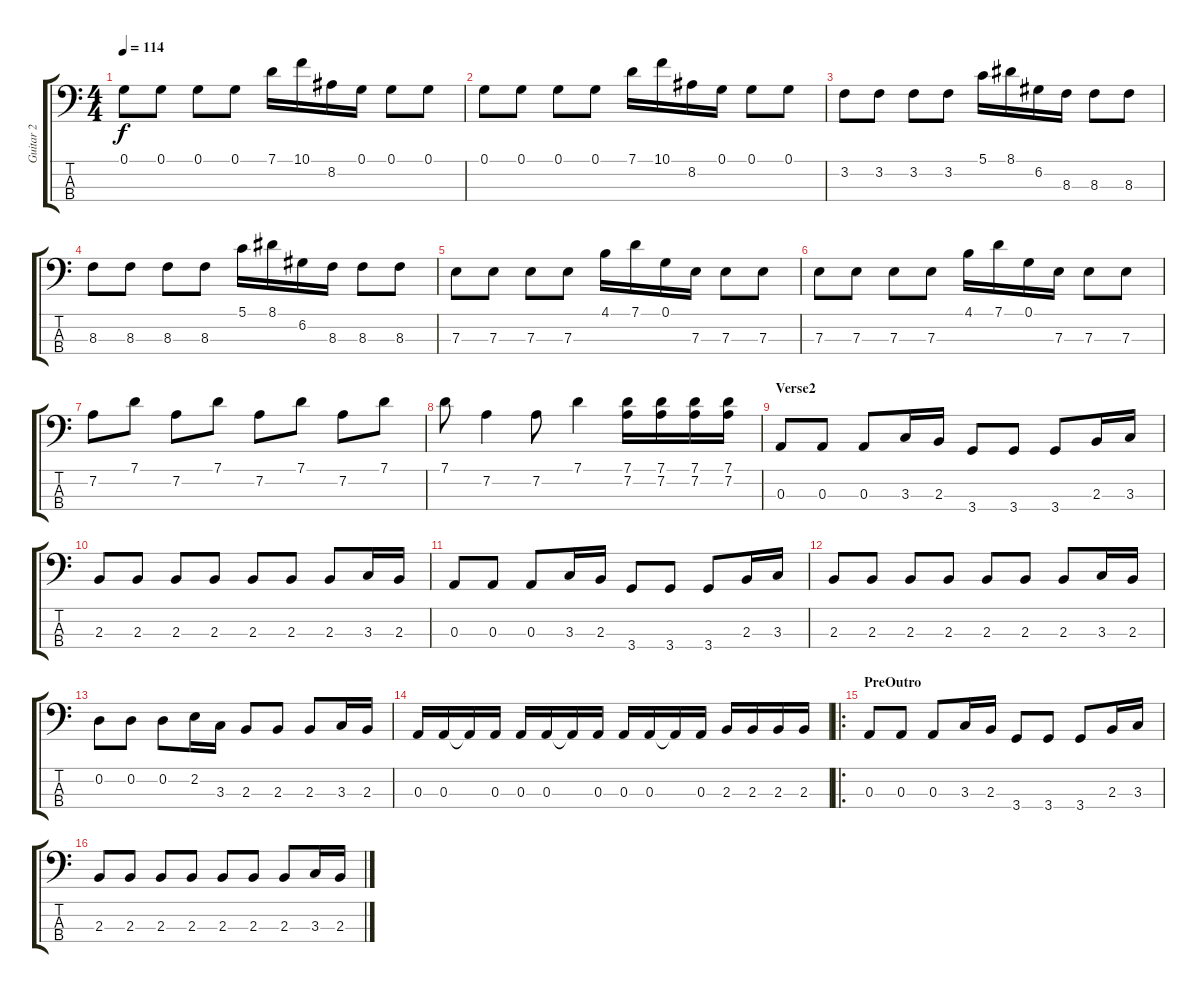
\track ("Guitar 2" "Guitar 2") {instrument synthbass1}
\staff {score tabs}
\tuning (G2 D2 A1 E1) {hide}
\ts (4 4)
\tempo 114
\clef f4
\ks c
0.1.8{dy f} 0.1.8 0.1.8 0.1.8 7.1.16 10.1.16 8.2.16 0.1.16 0.1.8 0.1.8 |
0.1.8 0.1.8 0.1.8 0.1.8 7.1.16 10.1.16 8.2.16 0.1.16 0.1.8 0.1.8 |
3.2.8 3.2.8 3.2.8 3.2.8 5.1.16 8.1.16 6.2.16 8.3.16 8.3.8 8.3.8 |
8.3.8 8.3.8 8.3.8 8.3.8 5.1.16 8.1.16 6.2.16 8.3.16 8.3.8 8.3.8 |
7.3.8 7.3.8 7.3.8 7.3.8 4.1.16 7.1.16 0.1.16 7.3.16 7.3.8 7.3.8 |
7.3.8 7.3.8 7.3.8 7.3.8 4.1.16 7.1.16 0.1.16 7.3.16 7.3.8 7.3.8 |
7.2.8 7.1.8 7.2.8 7.1.8 7.2.8 7.1.8 7.2.8 7.1.8 |
7.1.8 7.2.4 7.2.8 7.1.4 (7.1 7.2).16 (7.1 7.2).16 (7.1 7.2).16 (7.1 7.2).16 |
\section ("" "Verse2")
0.3.8 0.3.8 0.3.8 3.3.16 2.3.16 3.4.8 3.4.8 3.4.8 2.3.16 3.3.16 |
2.3.8 2.3.8 2.3.8 2.3.8 2.3.8 2.3.8 2.3.8 3.3.16 2.3.16 |
0.3.8 0.3.8 0.3.8 3.3.16 2.3.16 3.4.8 3.4.8 3.4.8 2.3.16 3.3.16 |
2.3.8 2.3.8 2.3.8 2.3.8 2.3.8 2.3.8 2.3.8 3.3.16 2.3.16 |
0.2.8 0.2.8 0.2.8 2.2.16 3.3.16 2.3.8 2.3.8 2.3.8 3.3.16 2.3.16 |
0.3.16 0.3.16 0.3{t}.16 0.3.16 0.3.16 0.3.16 0.3{t}.16 0.3.16 0.3.16 0.3.16 0.3{t}.16 0.3.16 2.3.16 2.3.16 2.3.16 2.3.16 |
\ro
\section ("" "PreOutro")
0.3.8 0.3.8 0.3.8 3.3.16 2.3.16 3.4.8 3.4.8 3.4.8 2.3.16 3.3.16 |
2.3.8 2.3.8 2.3.8 2.3.8 2.3.8 2.3.8 2.3.8 3.3.16 2.3.16
